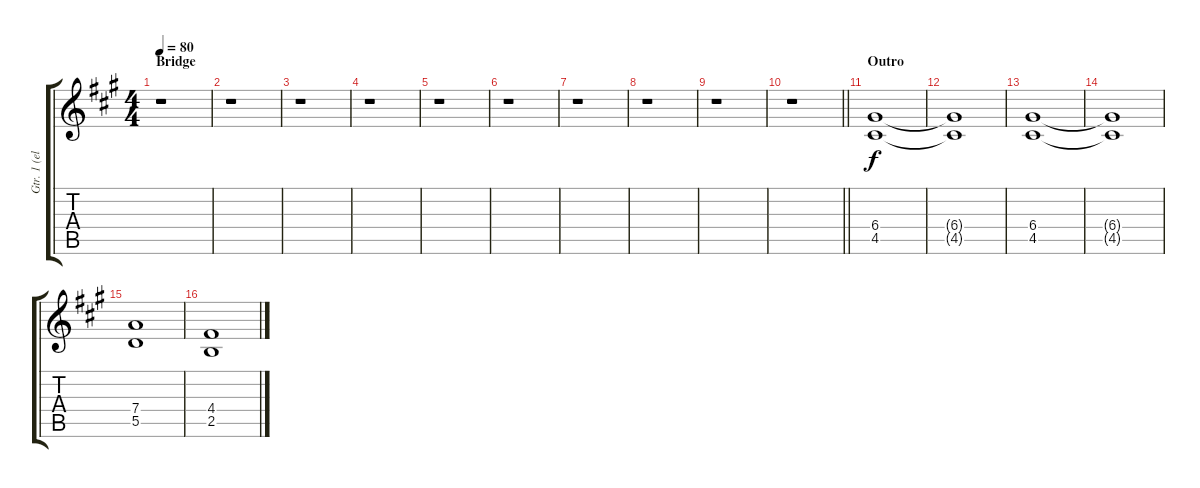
\track ("Gtr. 1 (elec.)" "Gtr. 1 (el") {instrument distortionguitar}
\staff {score tabs}
\tuning (E4 B3 G3 D3 A2 E2) {hide}
\ts (4 4)
\section ("" "Bridge")
\tempo 80
\clef g2
\ks f#minor
r.1{dy f} |
r.1 |
r.1 |
r.1 |
r.1 |
r.1 |
r.1 |
r.1 |
r.1 |
\barLineRight lightlight
r.1 |
\section ("" "Outro")
(6.4 4.5).1 |
(6.4{t} 4.5{t}).1 |
(6.4 4.5).1 |
(6.4{t} 4.5{t}).1 |
(7.4 5.5).1 |
(4.4 2.5).1
